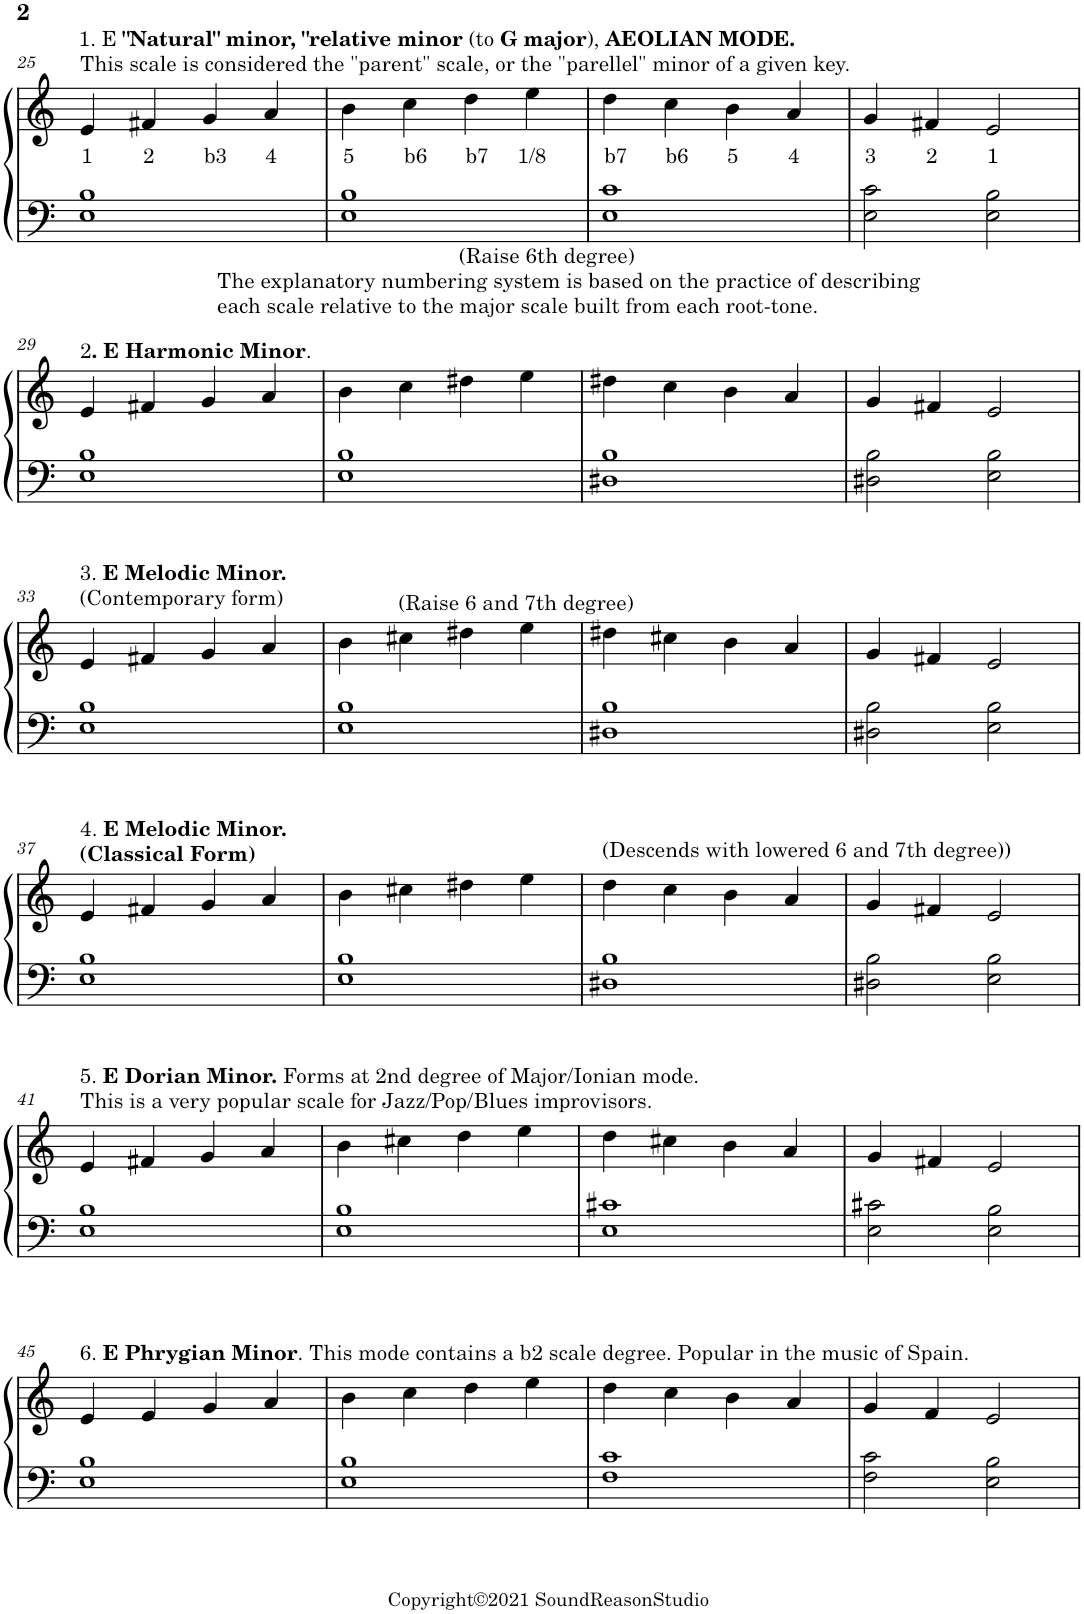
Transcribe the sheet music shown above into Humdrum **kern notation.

**kern	**kern	**text
*part1	*part1	*part1
*staff2	*staff1	*staff1
*I"Piano	*	*
*I'Pno.	*	*
!!LO:PB:g=z
*clefF4	*clefG2	*
*k[]	*k[]	*
*M4/4	*M4/4	*
=25	=25	=25
!	!LO:TX:a:t=1. E	!
!	!LO:TX:a:B:t="Natural" minor, "relative minor	!
!	!LO:TX:a:t=(to	!
!	!LO:TX:a:B:t=G major	!
!	!LO:TX:a:t=),	!
!	!LO:TX:a:B:t=AEOLIAN MODE.	!
!	!LO:TX:a:t=This scale is considered the "parent" scale, or the "parellel" minor of a given key.	!
!	!	!LO:LY:b
1E 1B	4e/	1
!	!	!LO:LY:b
.	4f#X/	2
!	!	!LO:LY:b
.	4g/	b3
!	!	!LO:LY:b
.	4a/	4
=26	=26	=26
!	!	!LO:LY:b
1E 1B	4b\	5
!	!	!LO:LY:b
.	4cc\	b6
!	!	!LO:LY:b
.	4dd\	b7
!	!	!LO:LY:b
.	4ee\	1/8
=27	=27	=27
!	!	!LO:LY:b
1E 1c	4dd\	b7
!	!	!LO:LY:b
.	4cc\	b6
!	!	!LO:LY:b
.	4b\	5
!	!	!LO:LY:b
.	4a/	4
=28	=28	=28
!	!	!LO:LY:b
2E\ 2c\	4g/	3
!	!	!LO:LY:b
.	4f#X/	2
!	!	!LO:LY:b
2E\ 2B\	2e/	1
!!LO:LB:g=z
=29	=29	=29
!	!LO:TX:a:t=2	!
!	!LO:TX:a:B:t=. E Harmonic Minor	!
!	!LO:TX:a:t=.	!
1E 1B	4e/	.
.	4f#X/	.
.	4g/	.
.	4a/	.
=30	=30	=30
1E 1B	4b\	.
!	!LO:TX:a:t=The explanatory numbering system is based on the practice of describing	!
!	!LO:TX:a:t=each scale relative to the major scale built from each root-tone.	!
.	4cc\	.
!	!LO:TX:a:t=(Raise 6th degree)	!
.	4dd#X\	.
.	4ee\	.
=31	=31	=31
1D#X 1B	4dd#X\	.
.	4cc\	.
.	4b\	.
.	4a/	.
=32	=32	=32
2D#X\ 2B\	4g/	.
.	4f#X/	.
2E\ 2B\	2e/	.
!!LO:LB:g=z
=33	=33	=33
!	!LO:TX:a:t=3.	!
!	!LO:TX:a:B:t=E Melodic Minor.	!
!	!LO:TX:a:t=(Contemporary form)	!
1E 1B	4e/	.
.	4f#X/	.
.	4g/	.
.	4a/	.
=34	=34	=34
1E 1B	4b\	.
!	!LO:TX:a:t=(Raise 6 and 7th degree)	!
.	4cc#X\	.
.	4dd#X\	.
.	4ee\	.
=35	=35	=35
1D#X 1B	4dd#X\	.
.	4cc#X\	.
.	4b\	.
.	4a/	.
=36	=36	=36
2D#X\ 2B\	4g/	.
.	4f#X/	.
2E\ 2B\	2e/	.
!!LO:LB:g=z
=37	=37	=37
!	!LO:TX:a:t=4.	!
!	!LO:TX:a:B:t=E Melodic Minor.	!
!	!LO:TX:a:t=(Classical Form)	!
1E 1B	4e/	.
.	4f#X/	.
.	4g/	.
.	4a/	.
=38	=38	=38
1E 1B	4b\	.
.	4cc#X\	.
.	4dd#X\	.
.	4ee\	.
=39	=39	=39
!	!LO:TX:a:t=(Descends with lowered 6 and 7th degree))	!
1D#X 1B	4dd\	.
.	4cc\	.
.	4b\	.
.	4a/	.
=40	=40	=40
2D#X\ 2B\	4g/	.
.	4f#X/	.
2E\ 2B\	2e/	.
!!LO:LB:g=z
=41	=41	=41
!	!LO:TX:a:t=5.	!
!	!LO:TX:a:B:t=E Dorian Minor.	!
!	!LO:TX:a:t=Forms at 2nd degree of Major/Ionian mode.	!
!	!LO:TX:a:t=This is a very popular scale for Jazz/Pop/Blues improvisors.	!
1E 1B	4e/	.
.	4f#X/	.
.	4g/	.
.	4a/	.
=42	=42	=42
1E 1B	4b\	.
.	4cc#X\	.
.	4dd\	.
.	4ee\	.
=43	=43	=43
1E 1c#X	4dd\	.
.	4cc#X\	.
.	4b\	.
.	4a/	.
=44	=44	=44
2E\ 2c#X\	4g/	.
.	4f#X/	.
2E\ 2B\	2e/	.
!!LO:LB:g=z
=45	=45	=45
!	!LO:TX:a:t=6.	!
!	!LO:TX:a:B:t=E Phrygian Minor	!
!	!LO:TX:a:t=. This mode contains a b2 scale degree. Popular in the music of Spain.	!
1E 1B	4e/	.
.	4f/	.
.	4g/	.
.	4a/	.
=46	=46	=46
1E 1B	4b\	.
.	4cc\	.
.	4dd\	.
.	4ee\	.
=47	=47	=47
1F 1c	4dd\	.
.	4cc\	.
.	4b\	.
.	4a/	.
=48	=48	=48
2F\ 2c\	4g/	.
.	4f/	.
2E\ 2B\	2e/	.
=	=	=
*-	*-	*-
